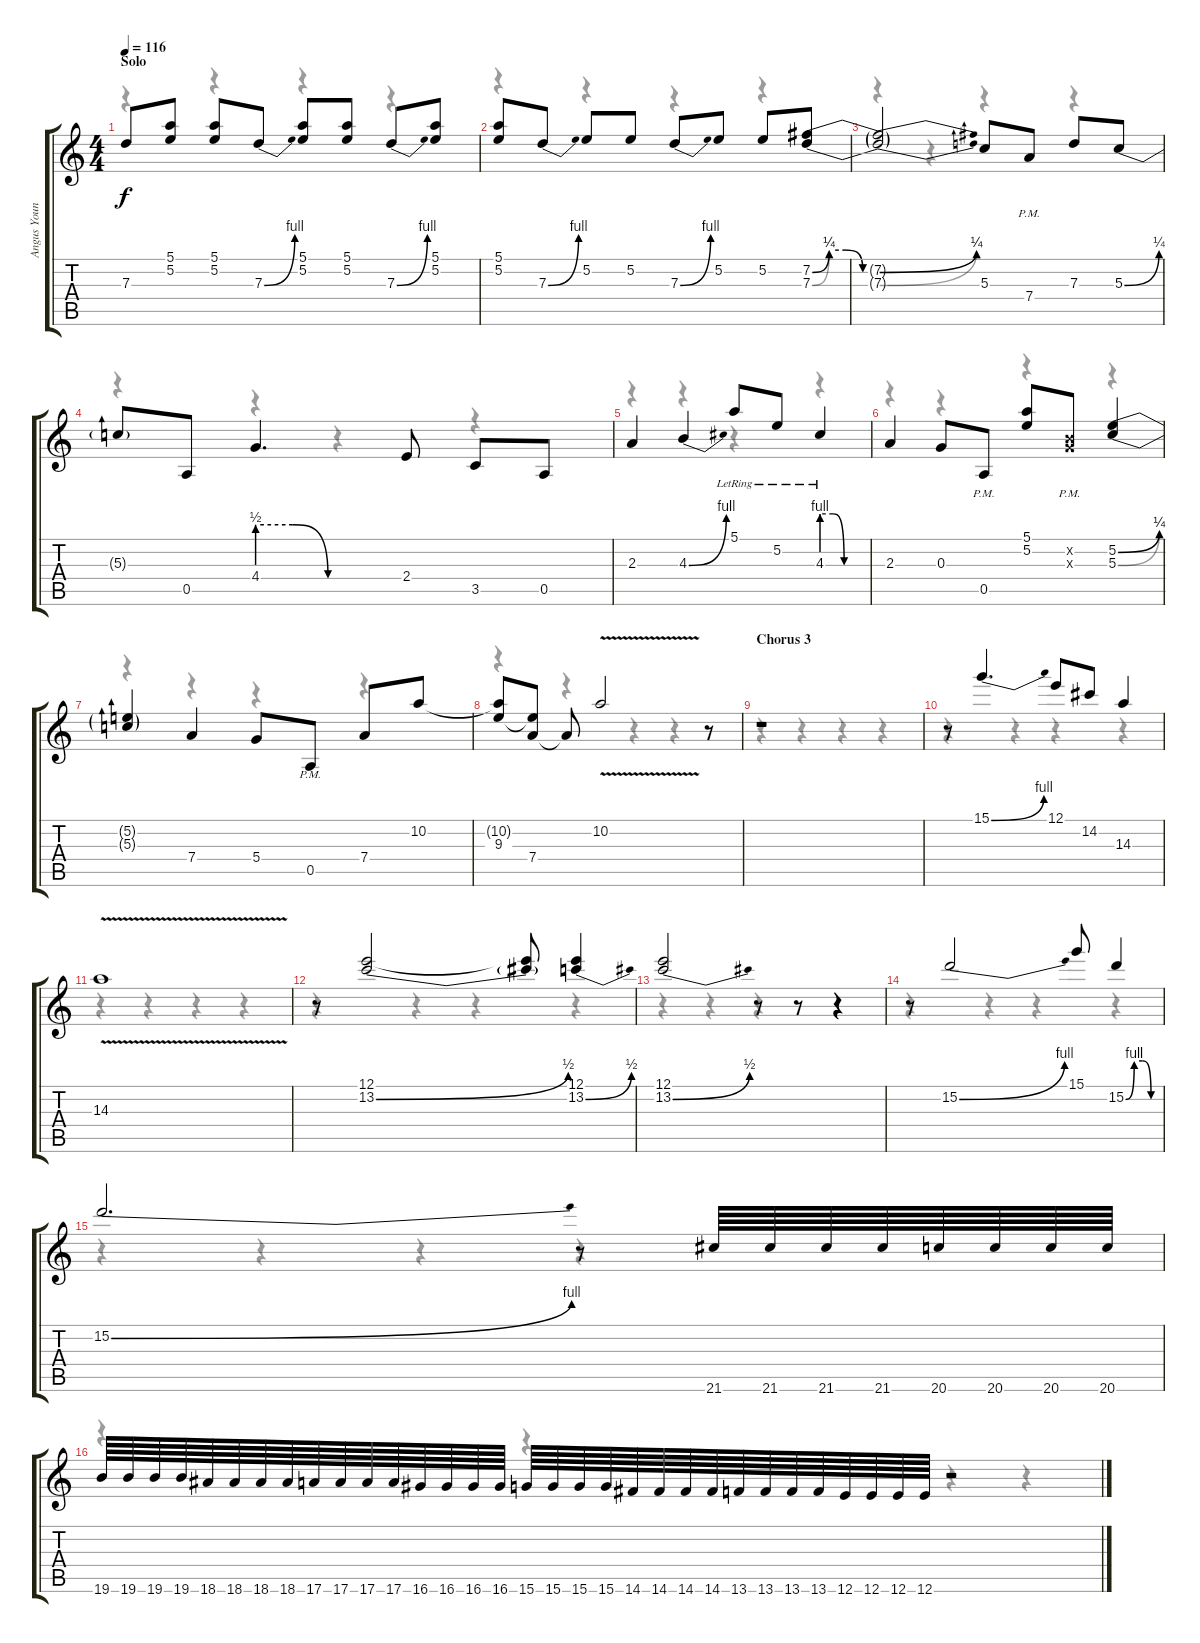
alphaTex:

\track ("Angus Young" "Angus Youn") {instrument overdrivenguitar}
\staff {score tabs}
\tuning (E4 B3 G3 D3 A2 E2) {hide}
\voice
\ts (4 4)
\section ("" "Solo")
\tempo 116
\clef g2
\ks c
7.3{t}.8{dy f} (5.1 5.2).8 (5.1 5.2).8 7.3{be (bend 0 0 60 4)}.8 (5.1 5.2).8 (5.1 5.2).8 7.3{be (bend 0 0 60 4)}.8 (5.1 5.2).8 |
(5.1 5.2).8 7.3{be (bend 0 0 60 4)}.8 5.2.8 5.2.8 7.3{be (bend 0 0 60 4)}.8 5.2.8 5.2.8 (7.2{be (custom 0 0 15 1 30 1 45 0 60 0)} 7.3{be (custom 0 0 15 1 30 1 45 0 60 0)}).8 |
(7.2{be (bend 0 0 60 1) t} 7.3{be (bend 0 0 60 1) t}).2 5.3.8 7.4{pm}.8 7.3.8 5.3{be (bend 0 0 60 1)}.8 |
5.3{t}.8 0.5.8 4.4{be (custom 0 2 15 2 30 0 60 0)}.4{d} 2.4.8 3.5.8 0.5.8 |
2.3.4 4.3{be (bend 0 0 60 4)}.4 5.1{lr}.8 5.2{lr}.8 4.3{be (custom 0 4 15 4 30 0 60 0) lr}.4 |
2.3.4 0.3.8 0.5{pm}.8 (5.1 5.2).8 (0.2{x} 0.3{pm x}).8 (5.2{be (bend 0 0 60 1)} 5.3{be (bend 0 0 60 1)}).4 |
(5.2{t} 5.3{t}).4 7.4.4 5.4.8 0.5{pm}.8 7.4.8 10.2.8 |
(10.2{t} 9.3).8 (9.3{t} 7.4).8 7.4{t}.8 10.2{v}.2 r.8 |
\section ("" "Chorus 3")
r.1 |
r.8 15.1{be (bend 0 0 60 4)}.4{d} 12.1.8 14.2.8 14.3.4 |
14.3{v}.1 |
r.8 (12.1 13.2{be (bend 0 0 60 2)}).2 (12.1{t} 13.2{t}).8 (12.1 13.2{be (bend 0 0 60 2)}).4 |
(12.1 13.2{be (bend 0 0 60 2)}).2 r.8 r.8 r.4 |
r.8 15.2{be (bend 0 0 60 4)}.2 15.1.8 15.2{be (custom 0 0 15 4 30 4 45 0 60 0)}.4 |
15.2{be (bend 0 0 60 4)}.2{d} r.8 21.6.64 21.6.64 21.6.64 21.6.64 20.6.64 20.6.64 20.6.64 20.6.64 |
19.6.64 19.6.64 19.6.64 19.6.64 18.6.64 18.6.64 18.6.64 18.6.64 17.6.64 17.6.64 17.6.64 17.6.64 16.6.64 16.6.64 16.6.64 16.6.64 15.6.64 15.6.64 15.6.64 15.6.64 14.6.64 14.6.64 14.6.64 14.6.64 13.6.64 13.6.64 13.6.64 13.6.64 12.6.64 12.6.64 12.6.64 12.6.64 r.2
\voice
\clef g2
\ottava regular
\simile none
\ks c
r.4{dy f} r.4 r.4 r.4 |
r.4 r.4 r.4 r.4 |
r.4 r.4 r.4 r.4 |
r.4 r.4 r.4 r.4 |
r.4 r.4 r.4 r.4 |
r.4 r.4 r.4 r.4 |
r.4 r.4 r.4 r.4 |
r.4 r.4 r.4 r.4 |
r.4 r.4 r.4 r.4 |
r.4 r.4 r.4 r.4 |
r.4 r.4 r.4 r.4 |
r.4 r.4 r.4 r.4 |
r.4 r.4 r.4 r.4 |
r.4 r.4 r.4 r.4 |
r.4 r.4 r.4 r.4 |
r.4 r.4 r.4 r.4
